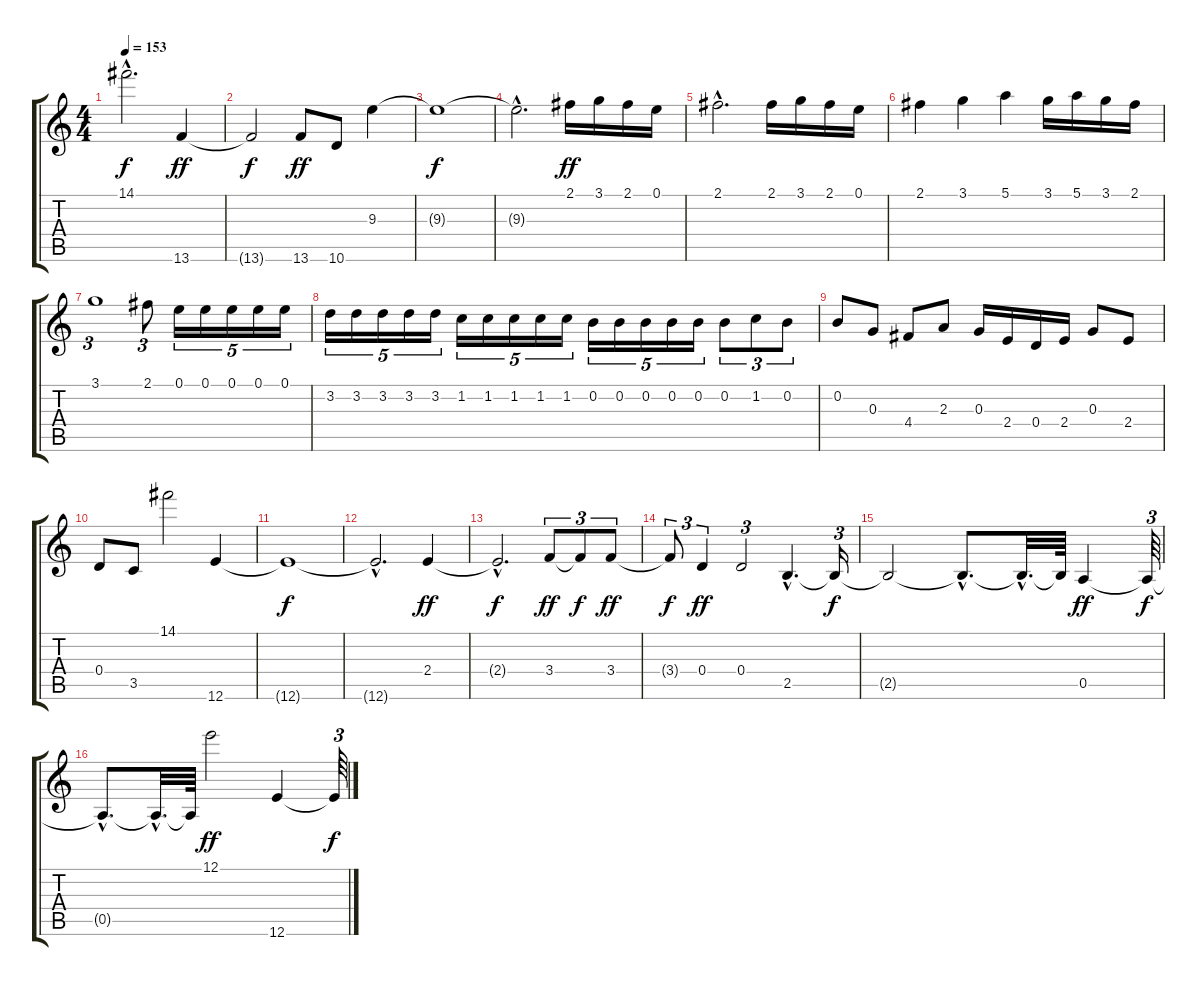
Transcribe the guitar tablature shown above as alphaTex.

\track "" {instrument overdrivenguitar}
\staff {score tabs}
\tuning (E4 B3 G3 D3 A2 E2) {hide}
\ts (4 4)
\tempo 153
\clef g2
\ks c
14.1{hac t}.2{d dy f} 13.6.4{dy ff} |
13.6{t}.2{dy f} 13.6.8{dy ff} 10.6.8 9.3.4 |
9.3{t}.1{dy f} |
9.3{hac t}.2{d} 2.1.16{dy ff} 3.1.16 2.1.16 0.1.16 |
2.1{hac}.2{d} 2.1.16 3.1.16 2.1.16 0.1.16 |
2.1.4 3.1.4 5.1.4 3.1.16 5.1.16 3.1.16 2.1.16 |
3.1.1{tu (3 2)} 2.1.8{tu (3 2)} 0.1.16{tu (5 4)} 0.1.16{tu (5 4)} 0.1.16{tu (5 4)} 0.1.16{tu (5 4)} 0.1.16{tu (5 4)} |
3.2.16{tu (5 4)} 3.2.16{tu (5 4)} 3.2.16{tu (5 4)} 3.2.16{tu (5 4)} 3.2.16{tu (5 4)} 1.2.16{tu (5 4)} 1.2.16{tu (5 4)} 1.2.16{tu (5 4)} 1.2.16{tu (5 4)} 1.2.16{tu (5 4)} 0.2.16{tu (5 4)} 0.2.16{tu (5 4)} 0.2.16{tu (5 4)} 0.2.16{tu (5 4)} 0.2.16{tu (5 4)} 0.2.8{tu (3 2)} 1.2.8{tu (3 2)} 0.2.8{tu (3 2)} |
0.2.8 0.3.8 4.4.8 2.3.8 0.3.16 2.4.16 0.4.16 2.4.16 0.3.8 2.4.8 |
0.4.8 3.5.8 14.1.2 12.6.4 |
12.6{t}.1{dy f} |
12.6{hac t}.2{d} 2.4.4{dy ff} |
2.4{hac t}.2{d dy f} 3.4.8{tu (3 2) dy ff} 3.4{t}.8{tu (3 2) dy f} 3.4.8{tu (3 2) dy ff} |
3.4{t}.8{tu (3 2) dy f} 0.4.4{tu (3 2) dy ff} 0.4.2{tu (3 2)} 2.5{hac}.4{d} 2.5{t}.16{tu (3 2) dy f} |
2.5{t}.2 2.5{hac t}.8{d} 2.5{hac t}.32{d} 2.5{t}.64 0.5.4{dy ff} 0.5{t}.64{tu (3 2) dy f} |
0.5{hac t}.8{d} 0.5{hac t}.32{d} 0.5{t}.64 12.1.2{dy ff} 12.6.4 12.6{t}.64{tu (3 2) dy f}
